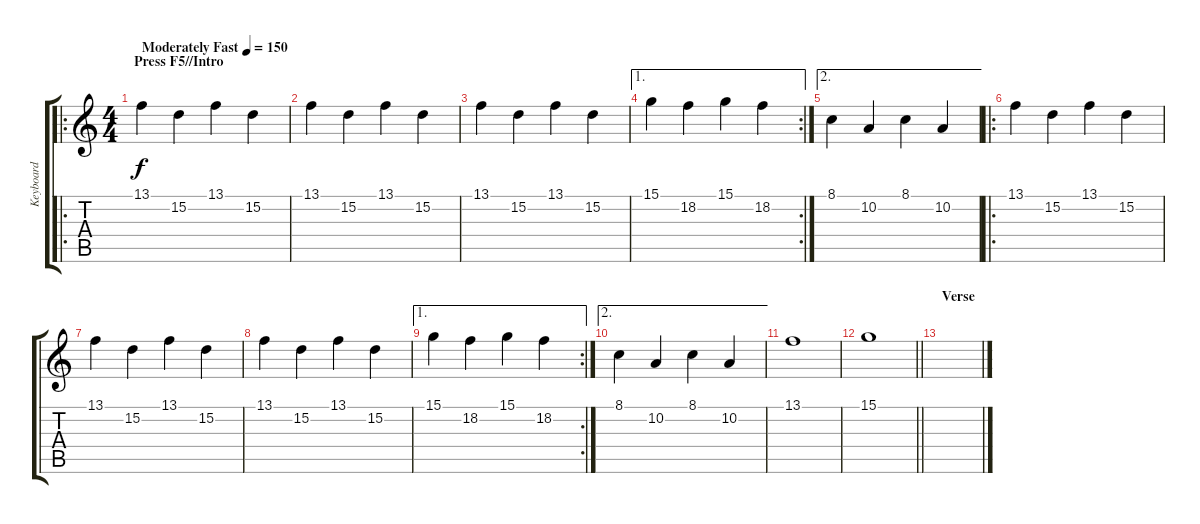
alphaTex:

\track ("Keyboard" "Keyboard") {instrument electricgrandpiano}
\staff {score tabs}
\tuning (E4 B3 G3 D3 A2 D2) {hide}
\ro
\ts (4 4)
\section ("" "Press F5//Intro")
\tempo (150 "Moderately Fast")
\clef g2
\ks c
13.1.4{dy f instrument electricgrandpiano} 15.2.4 13.1.4 15.2.4 |
13.1.4 15.2.4 13.1.4 15.2.4 |
13.1.4 15.2.4 13.1.4 15.2.4 |
\ae 1
\rc 2
15.1.4 18.2.4 15.1.4 18.2.4 |
\ae 2
8.1.4 10.2.4 8.1.4 10.2.4 |
\ro
13.1.4 15.2.4 13.1.4 15.2.4 |
13.1.4 15.2.4 13.1.4 15.2.4 |
13.1.4 15.2.4 13.1.4 15.2.4 |
\ae 1
\rc 2
15.1.4 18.2.4 15.1.4 18.2.4 |
\ae 2
8.1.4 10.2.4 8.1.4 10.2.4 |
13.1.1 |
\barLineRight lightlight
15.1.1 |
\section ("" "Verse")
